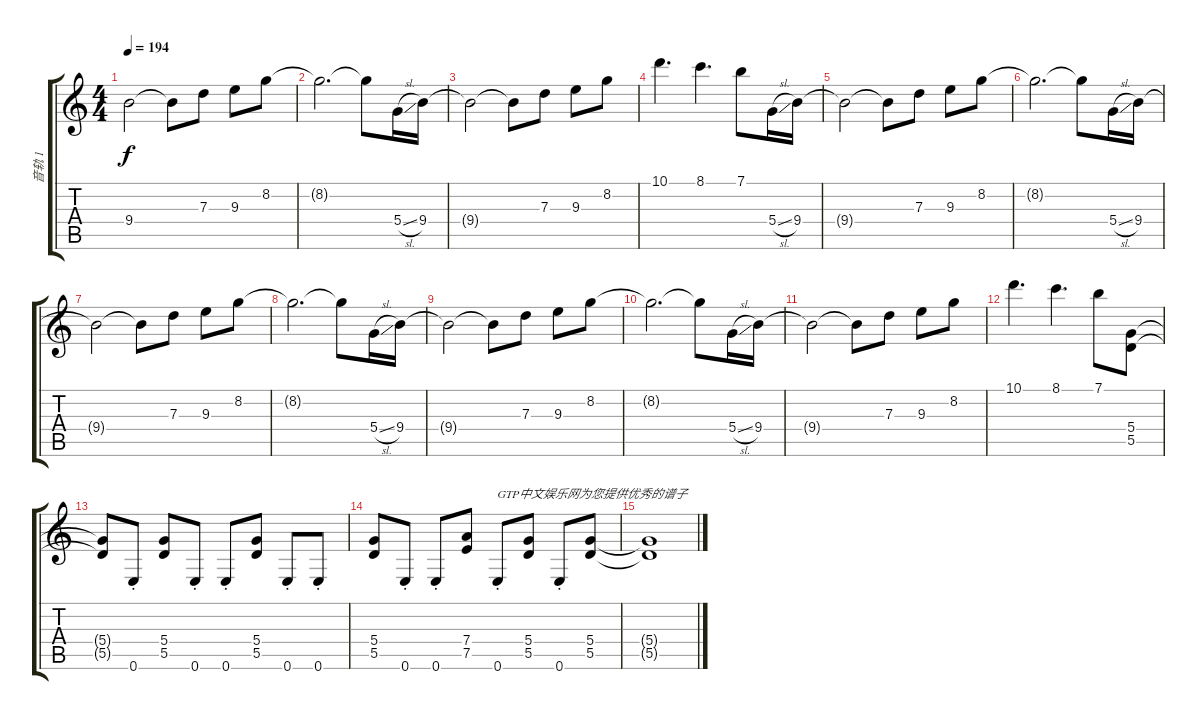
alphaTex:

\track ("音轨 1" "音轨 1") {instrument distortionguitar}
\staff {score tabs}
\tuning (E4 B3 G3 D3 A2 E2) {hide}
\ts (4 4)
\tempo 194
\clef g2
\ks c
9.4{t}.2{dy f} 9.4{t}.8 7.3.8 9.3.8 8.2.8 |
8.2{t}.2{d} 8.2{t}.8 5.4{sl}.16 9.4.16 |
9.4{t}.2 9.4{t}.8 7.3.8 9.3.8 8.2.8 |
10.1.4{d} 8.1.4{d} 7.1.8 5.4{sl}.16 9.4.16 |
9.4{t}.2 9.4{t}.8 7.3.8 9.3.8 8.2.8 |
8.2{t}.2{d} 8.2{t}.8 5.4{sl}.16 9.4.16 |
9.4{t}.2 9.4{t}.8 7.3.8 9.3.8 8.2.8 |
8.2{t}.2{d} 8.2{t}.8 5.4{sl}.16 9.4.16 |
9.4{t}.2 9.4{t}.8 7.3.8 9.3.8 8.2.8 |
8.2{t}.2{d} 8.2{t}.8 5.4{sl}.16 9.4.16 |
9.4{t}.2 9.4{t}.8 7.3.8 9.3.8 8.2.8 |
10.1.4{d} 8.1.4{d} 7.1.8 (5.4 5.5).8{volume 13} |
(5.4{t} 5.5{t}).8 0.6{st}.8 (5.4 5.5).8 0.6{st}.8 0.6{st}.8 (5.4 5.5).8 0.6{st}.8 0.6{st}.8 |
(5.4 5.5).8 0.6{st}.8 0.6{st}.8 (7.4 7.5).8 0.6{st}.8{txt "GTP中文娱乐网为您提供优秀的谱子"} (5.4 5.5).8 0.6{st}.8 (5.4 5.5).8{volume 0} |
(5.4{t} 5.5{t}).1
